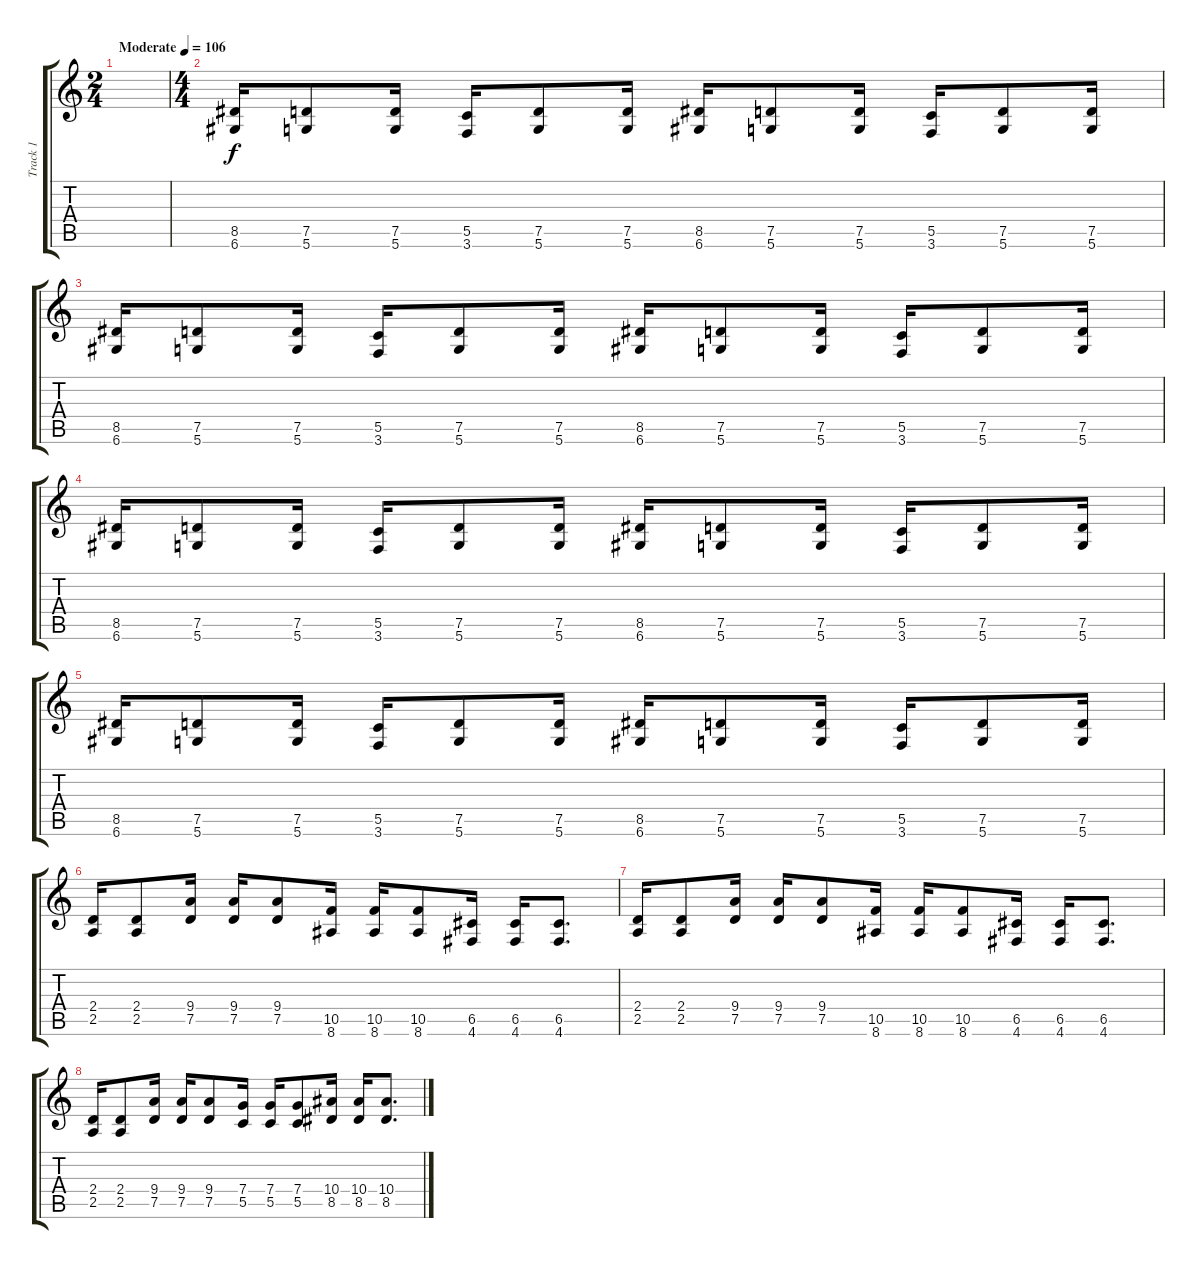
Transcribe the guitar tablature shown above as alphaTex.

\track ("Track 1" "Track 1") {instrument distortionguitar}
\staff {score tabs}
\tuning (D4 A3 F3 C3 G2 D2) {hide}
\ts (2 4)
\tempo (106 "Moderate")
\clef g2
\ks c
|
\ts (4 4)
(8.5 6.6).16 (7.5 5.6).8 (7.5 5.6).16 (5.5 3.6).16 (7.5 5.6).8 (7.5 5.6).16 (8.5 6.6).16 (7.5 5.6).8 (7.5 5.6).16 (5.5 3.6).16 (7.5 5.6).8 (7.5 5.6).16 |
(8.5 6.6).16 (7.5 5.6).8 (7.5 5.6).16 (5.5 3.6).16 (7.5 5.6).8 (7.5 5.6).16 (8.5 6.6).16 (7.5 5.6).8 (7.5 5.6).16 (5.5 3.6).16 (7.5 5.6).8 (7.5 5.6).16 |
(8.5 6.6).16 (7.5 5.6).8 (7.5 5.6).16 (5.5 3.6).16 (7.5 5.6).8 (7.5 5.6).16 (8.5 6.6).16 (7.5 5.6).8 (7.5 5.6).16 (5.5 3.6).16 (7.5 5.6).8 (7.5 5.6).16 |
(8.5 6.6).16 (7.5 5.6).8 (7.5 5.6).16 (5.5 3.6).16 (7.5 5.6).8 (7.5 5.6).16 (8.5 6.6).16 (7.5 5.6).8 (7.5 5.6).16 (5.5 3.6).16 (7.5 5.6).8 (7.5 5.6).16 |
(2.4 2.5).16 (2.4 2.5).8 (9.4 7.5).16 (9.4 7.5).16 (9.4 7.5).8 (10.5 8.6).16 (10.5 8.6).16 (10.5 8.6).8 (6.5 4.6).16 (6.5 4.6).16 (6.5 4.6).8{d} |
(2.4 2.5).16 (2.4 2.5).8 (9.4 7.5).16 (9.4 7.5).16 (9.4 7.5).8 (10.5 8.6).16 (10.5 8.6).16 (10.5 8.6).8 (6.5 4.6).16 (6.5 4.6).16 (6.5 4.6).8{d} |
(2.4 2.5).16 (2.4 2.5).8 (9.4 7.5).16 (9.4 7.5).16 (9.4 7.5).8 (7.4 5.5).16 (7.4 5.5).16 (7.4 5.5).8 (10.4 8.5).16 (10.4 8.5).16 (10.4 8.5).8{d}
